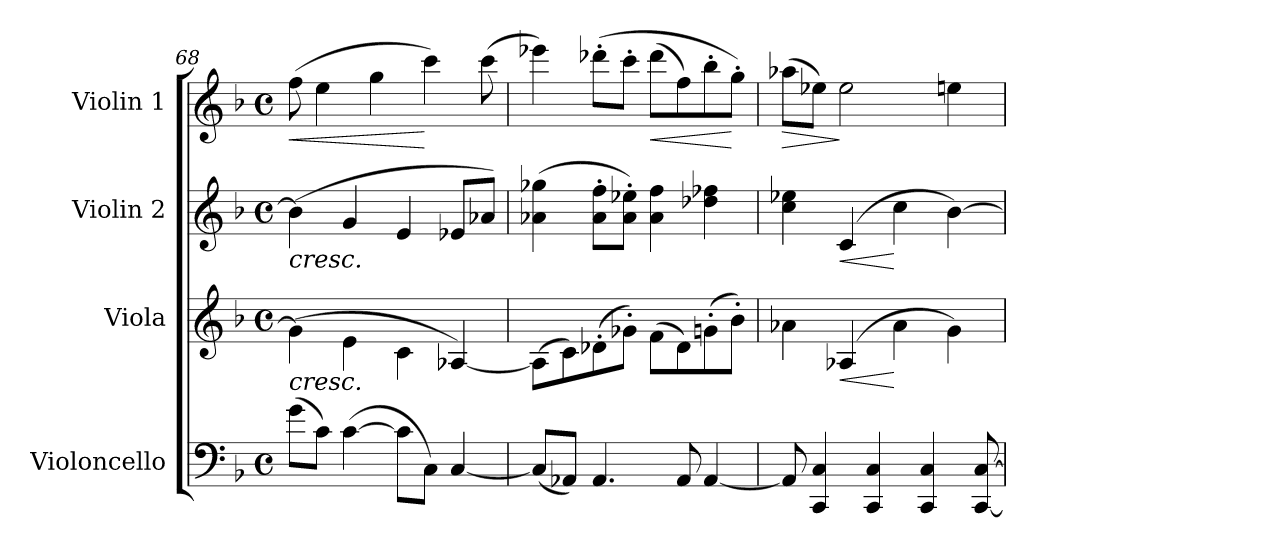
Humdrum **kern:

**kern	**dynam	**kern	**dynam	**kern	**dynam	**kern	**dynam
*part4	*part4	*part3	*part3	*part2	*part2	*part1	*part1
*staff4	*staff4	*staff3	*staff3	*staff2	*staff2	*staff1	*staff1
*I"Violoncello	*	*I"Viola	*	*I"Violin 2	*	*I"Violin 1	*
*I'Vc	*	*I'Vla	*	*I'Vln	*	*I'Vln	*
*clefF4	*	*clefG2	*	*clefG2	*	*clefG2	*
*k[b-]	*	*k[b-]	*	*k[b-]	*	*k[b-]	*
*M4/4	*	*M4/4	*	*M4/4	*	*M4/4	*
*met(c)	*	*met(c)	*	*met(c)	*	*met(c)	*
=68	=68	=68	=68	=68	=68	=68	=68
!	!	!	!LO:HP:b	!	!LO:HP:b	!	!LO:HP:b
(8g\L	.	(4g\]	<	(4b-\]	<	(8ff\	<
8c\J)	.	.	.	.	.	4ee\	.
([4c\	.	4e\	.	4g/	.	.	.
.	.	.	.	.	.	4gg\	.
8c\L]	.	4c\	.	4e/	.	.	.
8C\J)	.	.	.	.	.	4ccc\)	[
[4C/	.	[4A-X/)	.	8e-X/L	.	.	.
.	.	.	.	8a-X/J)	.	(8ccc\	.
=69	=69	=69	=69	=69	=69	=69	=69
!	!LO:DY:b	!	!	!	!	!	!
!	!LO:DY:n=1:b	!	!LO:DY:b	!	!	!	!
!	!	!	!LO:DY:n=1:b	!	!LO:DY:b	!	!
!	!	!	!	!	!LO:DY:n=1:b	!	!LO:DY:b
!	!	!	!	!	!	!	!LO:DY:n=1:b
(8C/L]	p other-dynamics	(8A-\L]	p other-dynamics	(4a-X\ 4gg-X\	p other-dynamics	4eee-X\)	p other-dynamics
8AA-X/J)	.	8c\)	.	.	.	.	.
4.AA-/	.	(8d-X'\	.	8a-\' 8ff\'L	.	(8ddd-X'\L	.
.	.	8g-X'\J)	.	8a-\' 8ee-X\'J)	.	8ccc'\J	.
!	!	!	!	!	!	!	!LO:HP:b
.	.	(8f\L	.	4a-\ 4ff\	.	(8ddd-\L	<
8AA-/	.	8d-\)	.	.	.	8ff\)	.
[4AA-/	.	(8gn'\	.	4dd-X\ 4ff-X\	.	8bb-'\	.
.	.	8b-'\J)	.	.	.	8gg'\J)	[
!!LO:LB:g=z
=70	=70	=70	=70	=70	=70	=70	=70
!	!	!	!	!	!	!	!LO:HP:b
8AA-/]	.	4a-X\	.	4cc\ 4ee-X\	.	(8aa-X\L	>
4CC/ 4C/	.	.	.	.	.	8ee-X\J)	.
!	!	!	!LO:HP:b	!	!LO:HP:b	!	!
.	.	(4A-X/	<	(4c/	<	2ee-\	]
4CC/ 4C/	.	.	.	.	.	.	.
.	.	4a-\	[	4cc\	[	.	.
4CC/ 4C/	.	.	.	.	.	.	.
.	.	4g\)	[	[4b-\)	[	4een\	.
[8CC/ [8C/	.	.	.	.	.	.	.
=	=	=	=	=	=	=	=
*-	*-	*-	*-	*-	*-	*-	*-
